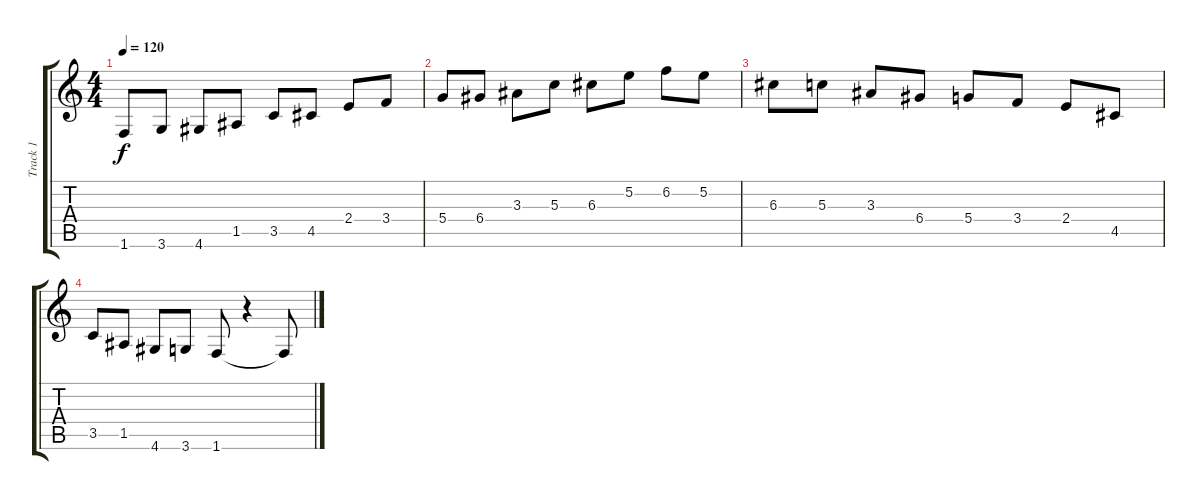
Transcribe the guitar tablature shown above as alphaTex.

\track ("Track 1" "Track 1") {instrument acousticguitarsteel}
\staff {score tabs}
\tuning (E4 B3 G3 D3 A2 E2) {hide}
\ts (4 4)
\tempo 120
\clef g2
\ks c
1.6.8{dy f instrument acousticguitarsteel} 3.6.8 4.6.8 1.5.8 3.5.8 4.5.8 2.4.8 3.4.8 |
5.4.8 6.4.8 3.3.8 5.3.8 6.3.8 5.2.8 6.2.8 5.2.8 |
6.3.8 5.3.8 3.3.8 6.4.8 5.4.8 3.4.8 2.4.8 4.5.8 |
3.5.8 1.5.8 4.6.8 3.6.8 1.6.8 r.4 1.6{t}.8
